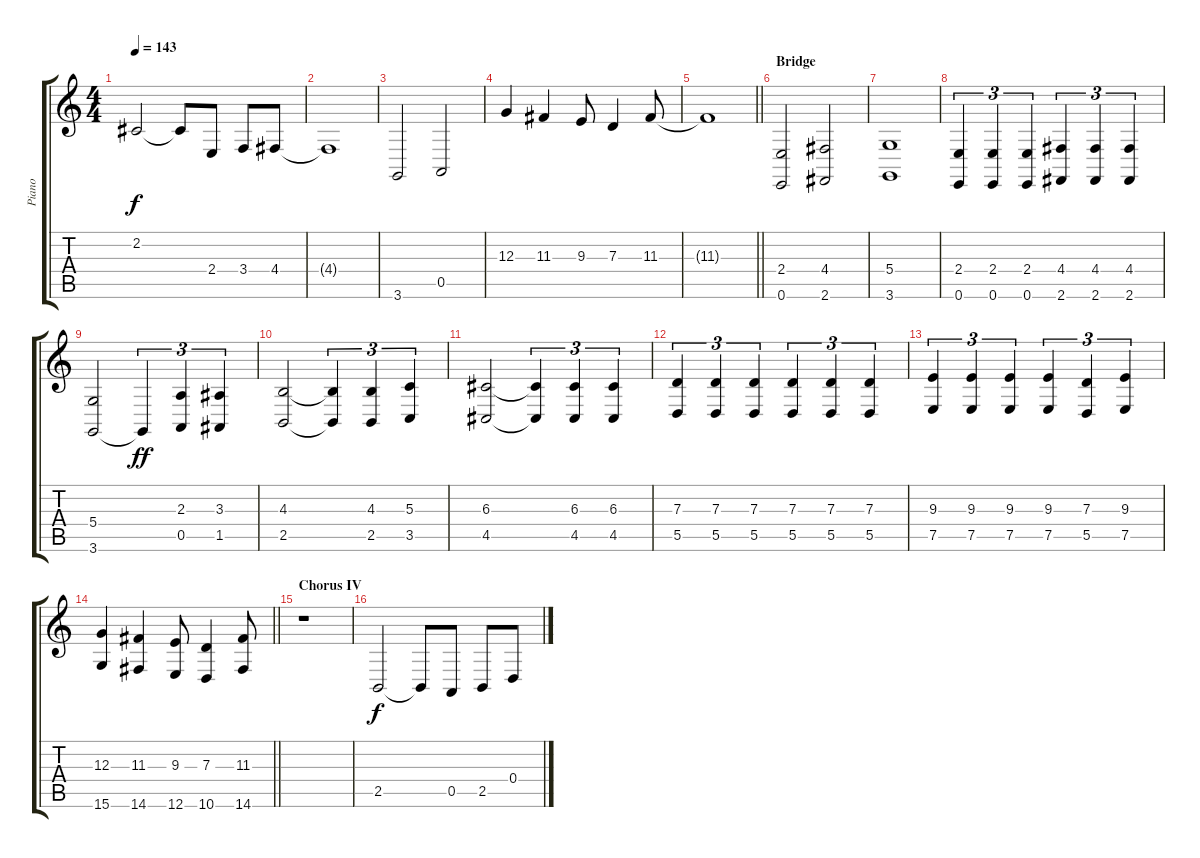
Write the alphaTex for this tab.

\track ("Piano" "Piano") {instrument acousticgrandpiano}
\staff {score tabs}
\tuning (E4 B3 G3 D3 A2 E2) {hide}
\ts (4 4)
\tempo 143
\clef g2
\ks c
2.2{t}.2{dy f} 2.2{t}.8 2.4.8 3.4.8 4.4.8 |
4.4{t}.1 |
3.6.2 0.5.2 |
12.3.4 11.3.4 9.3.8 7.3.4 11.3.8 |
\barLineRight lightlight
11.3{t}.1 |
\section ("" "Bridge")
(2.4 0.6).2 (4.4 2.6).2 |
(5.4 3.6).1 |
(2.4 0.6).4{tu (3 2)} (2.4 0.6).4{tu (3 2)} (2.4 0.6).4{tu (3 2)} (4.4 2.6).4{tu (3 2)} (4.4 2.6).4{tu (3 2)} (4.4 2.6).4{tu (3 2)} |
(5.4 3.6).2 3.6{t}.4{tu (3 2) dy ff} (2.3 0.5).4{tu (3 2)} (3.3 1.5).4{tu (3 2)} |
(4.3 2.5).2 (4.3{t} 2.5{t}).4{tu (3 2)} (4.3 2.5).4{tu (3 2)} (5.3 3.5).4{tu (3 2)} |
(6.3 4.5).2 (6.3{t} 4.5{t}).4{tu (3 2)} (6.3 4.5).4{tu (3 2)} (6.3 4.5).4{tu (3 2)} |
(7.3 5.5).4{tu (3 2)} (7.3 5.5).4{tu (3 2)} (7.3 5.5).4{tu (3 2)} (7.3 5.5).4{tu (3 2)} (7.3 5.5).4{tu (3 2)} (7.3 5.5).4{tu (3 2)} |
(9.3 7.5).4{tu (3 2)} (9.3 7.5).4{tu (3 2)} (9.3 7.5).4{tu (3 2)} (9.3 7.5).4{tu (3 2)} (7.3 5.5).4{tu (3 2)} (9.3 7.5).4{tu (3 2)} |
\barLineRight lightlight
(12.3 15.6).4 (11.3 14.6).4 (9.3 12.6).8 (7.3 10.6).4 (11.3 14.6).8 |
\section ("" "Chorus IV")
r.1 |
2.5.2{dy f} 2.5{t}.8 0.5.8 2.5.8 0.4.8
